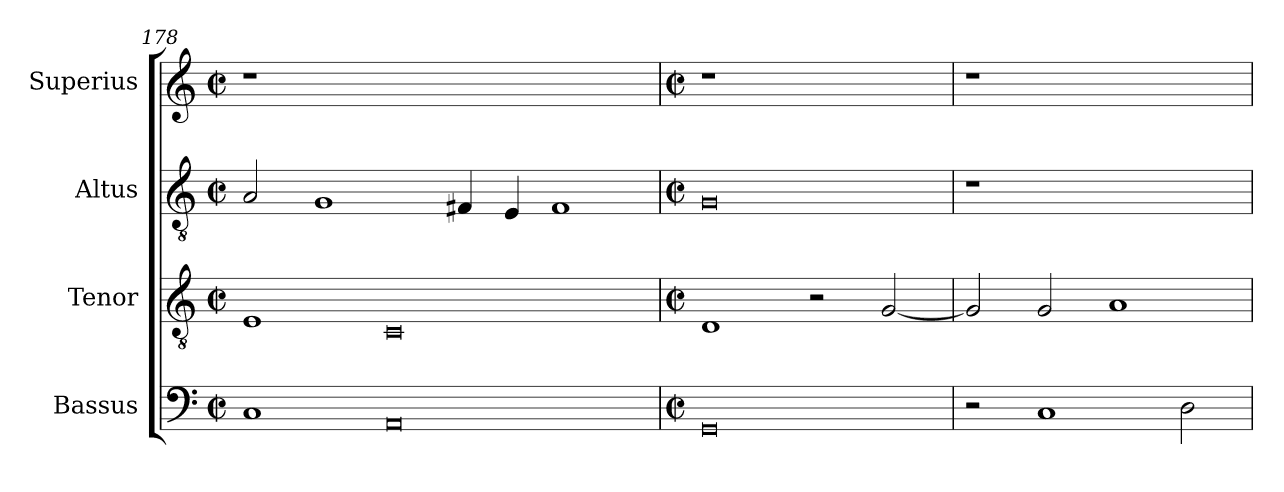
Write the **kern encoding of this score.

**kern	**kern	**kern	**kern
*part4	*part3	*part2	*part1
*staff4	*staff3	*staff2	*staff1
*I"Bassus	*I"Tenor	*I"Altus	*I"Superius
*I'B.	*I'T.	*I'A.	*I'S.
*clefF4	*clefGv2	*clefGv2	*clefG2
*	*ITrd7c12	*ITrd7c12	*
*k[]	*k[]	*k[]	*k[]
*C:	*C:	*C:	*C:
*M2/2	*M2/2	*M2/2	*M2/2
*met(c|)	*met(c|)	*met(c|)	*met(c|)
=178	=178	=178	=178
!	!	!	!LO:N:vis=1
1Ci	1EEi	2AAi/	1r
.	.	1GGi	.
0AAi	0CCi	.	0ryy
.	.	4FF#Xi/	.
.	.	4EEi/	.
.	.	1FF#i	.
=179	=179	=179	=179
*M2/2	*M2/2	*M2/2	*M2/2
*met(c|)	*met(c|)	*met(c|)	*met(c|)
!	!	!	!LO:N:vis=1
0GGi	1DDi	0GGi	1r
.	2r	.	1ryy
.	[<2GGi/	.	.
=180	=180	=180	=180
!	!	!LO:N:vis=1	!LO:N:vis=1
2r	2GGi/]	1r	1r
1Ci	2GGi/	.	.
.	1AAi	1ryy	1ryy
2Di\	.	.	.
=	=	=	=
*-	*-	*-	*-
